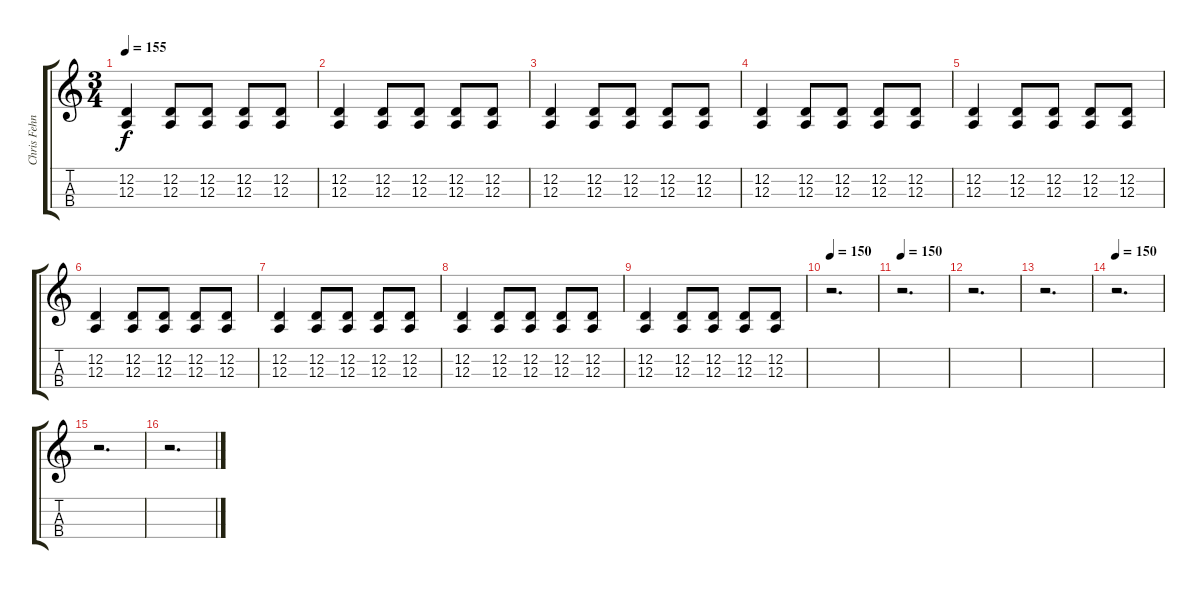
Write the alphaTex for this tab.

\track ("Chris Fehn Pinokio" "Chris Fehn") {instrument melodictom}
\staff {score tabs}
\tuning (G3 D3 A2 E2) {hide}
\ts (3 4)
\tempo 155
\clef g2
\ks c
(12.2 12.3).4{dy f} (12.2 12.3).8 (12.2 12.3).8 (12.2 12.3).8 (12.2 12.3).8 |
(12.2 12.3).4 (12.2 12.3).8 (12.2 12.3).8 (12.2 12.3).8 (12.2 12.3).8 |
(12.2 12.3).4 (12.2 12.3).8 (12.2 12.3).8 (12.2 12.3).8 (12.2 12.3).8 |
(12.2 12.3).4 (12.2 12.3).8 (12.2 12.3).8 (12.2 12.3).8 (12.2 12.3).8 |
(12.2 12.3).4 (12.2 12.3).8 (12.2 12.3).8 (12.2 12.3).8 (12.2 12.3).8 |
(12.2 12.3).4 (12.2 12.3).8 (12.2 12.3).8 (12.2 12.3).8 (12.2 12.3).8 |
(12.2 12.3).4 (12.2 12.3).8 (12.2 12.3).8 (12.2 12.3).8 (12.2 12.3).8 |
(12.2 12.3).4 (12.2 12.3).8 (12.2 12.3).8 (12.2 12.3).8 (12.2 12.3).8 |
(12.2 12.3).4 (12.2 12.3).8 (12.2 12.3).8 (12.2 12.3).8 (12.2 12.3).8 |
\tempo 150
r.2{d} |
\tempo 150
r.2{d} |
r.2{d} |
r.2{d} |
\tempo 150
r.2{d} |
r.2{d} |
r.2{d}
